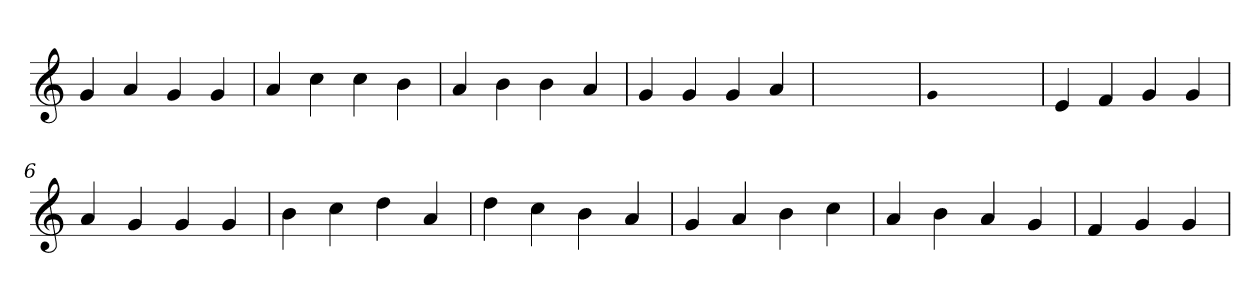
**kern
*part1
*staff1
*clefG2
=1
4g
4a
4g
4g
=2
4a
4cc
4cc
4b
=3
4a
4b
4b
4a
=4
4g
4g
4g
4a
=5
1ryy
=5
qqg
1ryy
=5
4e
4f
4g
4g
=6
4a
4g
4g
4g
=7
4b
4cc
4dd
4a
=8
4dd
4cc
4b
4a
=9
4g
4a
4b
4cc
=10
4a
4b
4a
4g
=11
4f
4g
4g
=
*-
